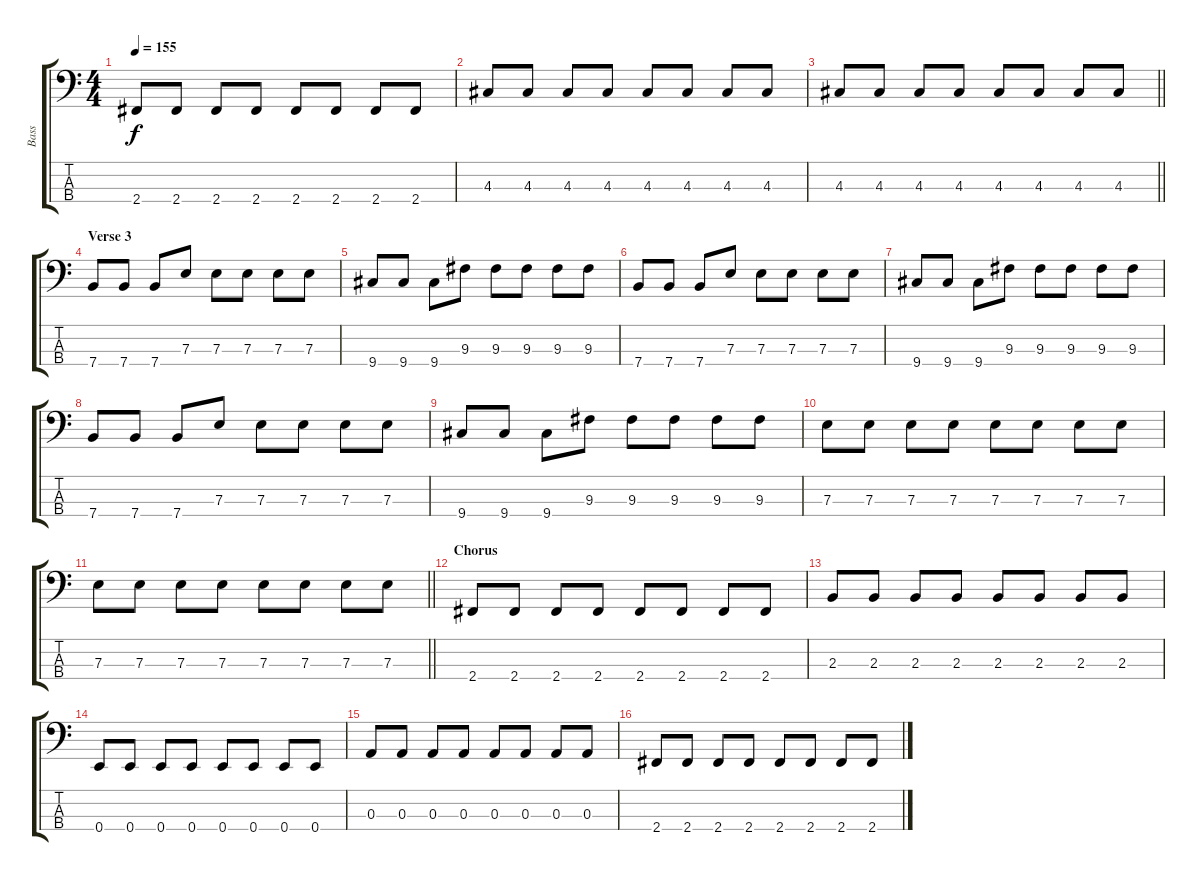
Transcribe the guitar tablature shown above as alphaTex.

\track ("Bass" "Bass") {instrument electricbassfinger}
\staff {score tabs}
\tuning (G2 D2 A1 E1) {hide}
\ts (4 4)
\tempo 155
\clef f4
\ks c
2.4.8{dy f} 2.4.8 2.4.8 2.4.8 2.4.8 2.4.8 2.4.8 2.4.8 |
4.3.8 4.3.8 4.3.8 4.3.8 4.3.8 4.3.8 4.3.8 4.3.8 |
\barLineRight lightlight
4.3.8 4.3.8 4.3.8 4.3.8 4.3.8 4.3.8 4.3.8 4.3.8 |
\section ("" "Verse 3")
7.4.8 7.4.8 7.4.8 7.3.8 7.3.8 7.3.8 7.3.8 7.3.8 |
9.4.8 9.4.8 9.4.8 9.3.8 9.3.8 9.3.8 9.3.8 9.3.8 |
7.4.8 7.4.8 7.4.8 7.3.8 7.3.8 7.3.8 7.3.8 7.3.8 |
9.4.8 9.4.8 9.4.8 9.3.8 9.3.8 9.3.8 9.3.8 9.3.8 |
7.4.8 7.4.8 7.4.8 7.3.8 7.3.8 7.3.8 7.3.8 7.3.8 |
9.4.8 9.4.8 9.4.8 9.3.8 9.3.8 9.3.8 9.3.8 9.3.8 |
7.3.8 7.3.8 7.3.8 7.3.8 7.3.8 7.3.8 7.3.8 7.3.8 |
\barLineRight lightlight
7.3.8 7.3.8 7.3.8 7.3.8 7.3.8 7.3.8 7.3.8 7.3.8 |
\section ("" "Chorus")
2.4.8 2.4.8 2.4.8 2.4.8 2.4.8 2.4.8 2.4.8 2.4.8 |
2.3.8 2.3.8 2.3.8 2.3.8 2.3.8 2.3.8 2.3.8 2.3.8 |
0.4.8 0.4.8 0.4.8 0.4.8 0.4.8 0.4.8 0.4.8 0.4.8 |
0.3.8 0.3.8 0.3.8 0.3.8 0.3.8 0.3.8 0.3.8 0.3.8 |
2.4.8 2.4.8 2.4.8 2.4.8 2.4.8 2.4.8 2.4.8 2.4.8
